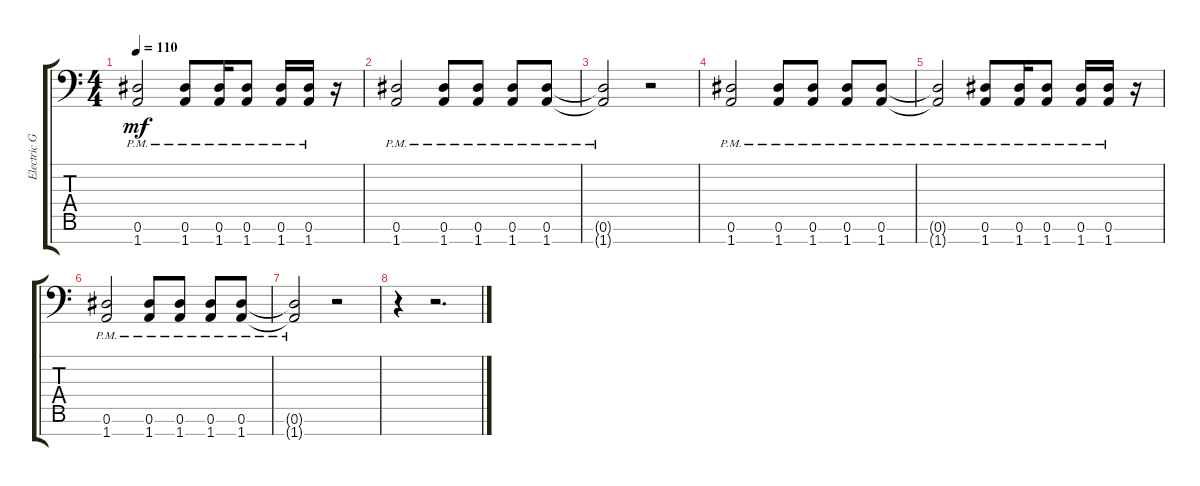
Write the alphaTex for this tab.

\track ("Electric Guitar" "Electric G") {instrument distortionguitar}
\staff {score tabs}
\tuning (Eb4 Bb3 Gb3 Db3 Ab2 Eb2 Ab1) {hide}
\ts (4 4)
\tempo 110
\clef f4
\ks c
(0.6{pm t} 1.7{pm t}).2{dy mf} (0.6{pm} 1.7{pm}).8 (0.6{pm} 1.7{pm}).16 (0.6{pm} 1.7{pm}).8 (0.6{pm} 1.7{pm}).16 (0.6{pm} 1.7{pm}).16 r.16 |
(0.6{pm} 1.7{pm}).2 (0.6{pm} 1.7{pm}).8 (0.6{pm} 1.7{pm}).8 (0.6{pm} 1.7{pm}).8 (0.6{pm} 1.7{pm}).8 |
(0.6{pm t} 1.7{pm t}).2 r.2 |
(0.6{pm} 1.7{pm}).2 (0.6{pm} 1.7{pm}).8 (0.6{pm} 1.7{pm}).8 (0.6{pm} 1.7{pm}).8 (0.6{pm} 1.7{pm}).8 |
(0.6{pm t} 1.7{pm t}).2 (0.6{pm} 1.7{pm}).8 (0.6{pm} 1.7{pm}).16 (0.6{pm} 1.7{pm}).8 (0.6{pm} 1.7{pm}).16 (0.6{pm} 1.7{pm}).16 r.16 |
(0.6{pm} 1.7{pm}).2 (0.6{pm} 1.7{pm}).8 (0.6{pm} 1.7{pm}).8 (0.6{pm} 1.7{pm}).8 (0.6{pm} 1.7{pm}).8 |
(0.6{pm t} 1.7{pm t}).2 r.2 |
r.4 r.2{d}
